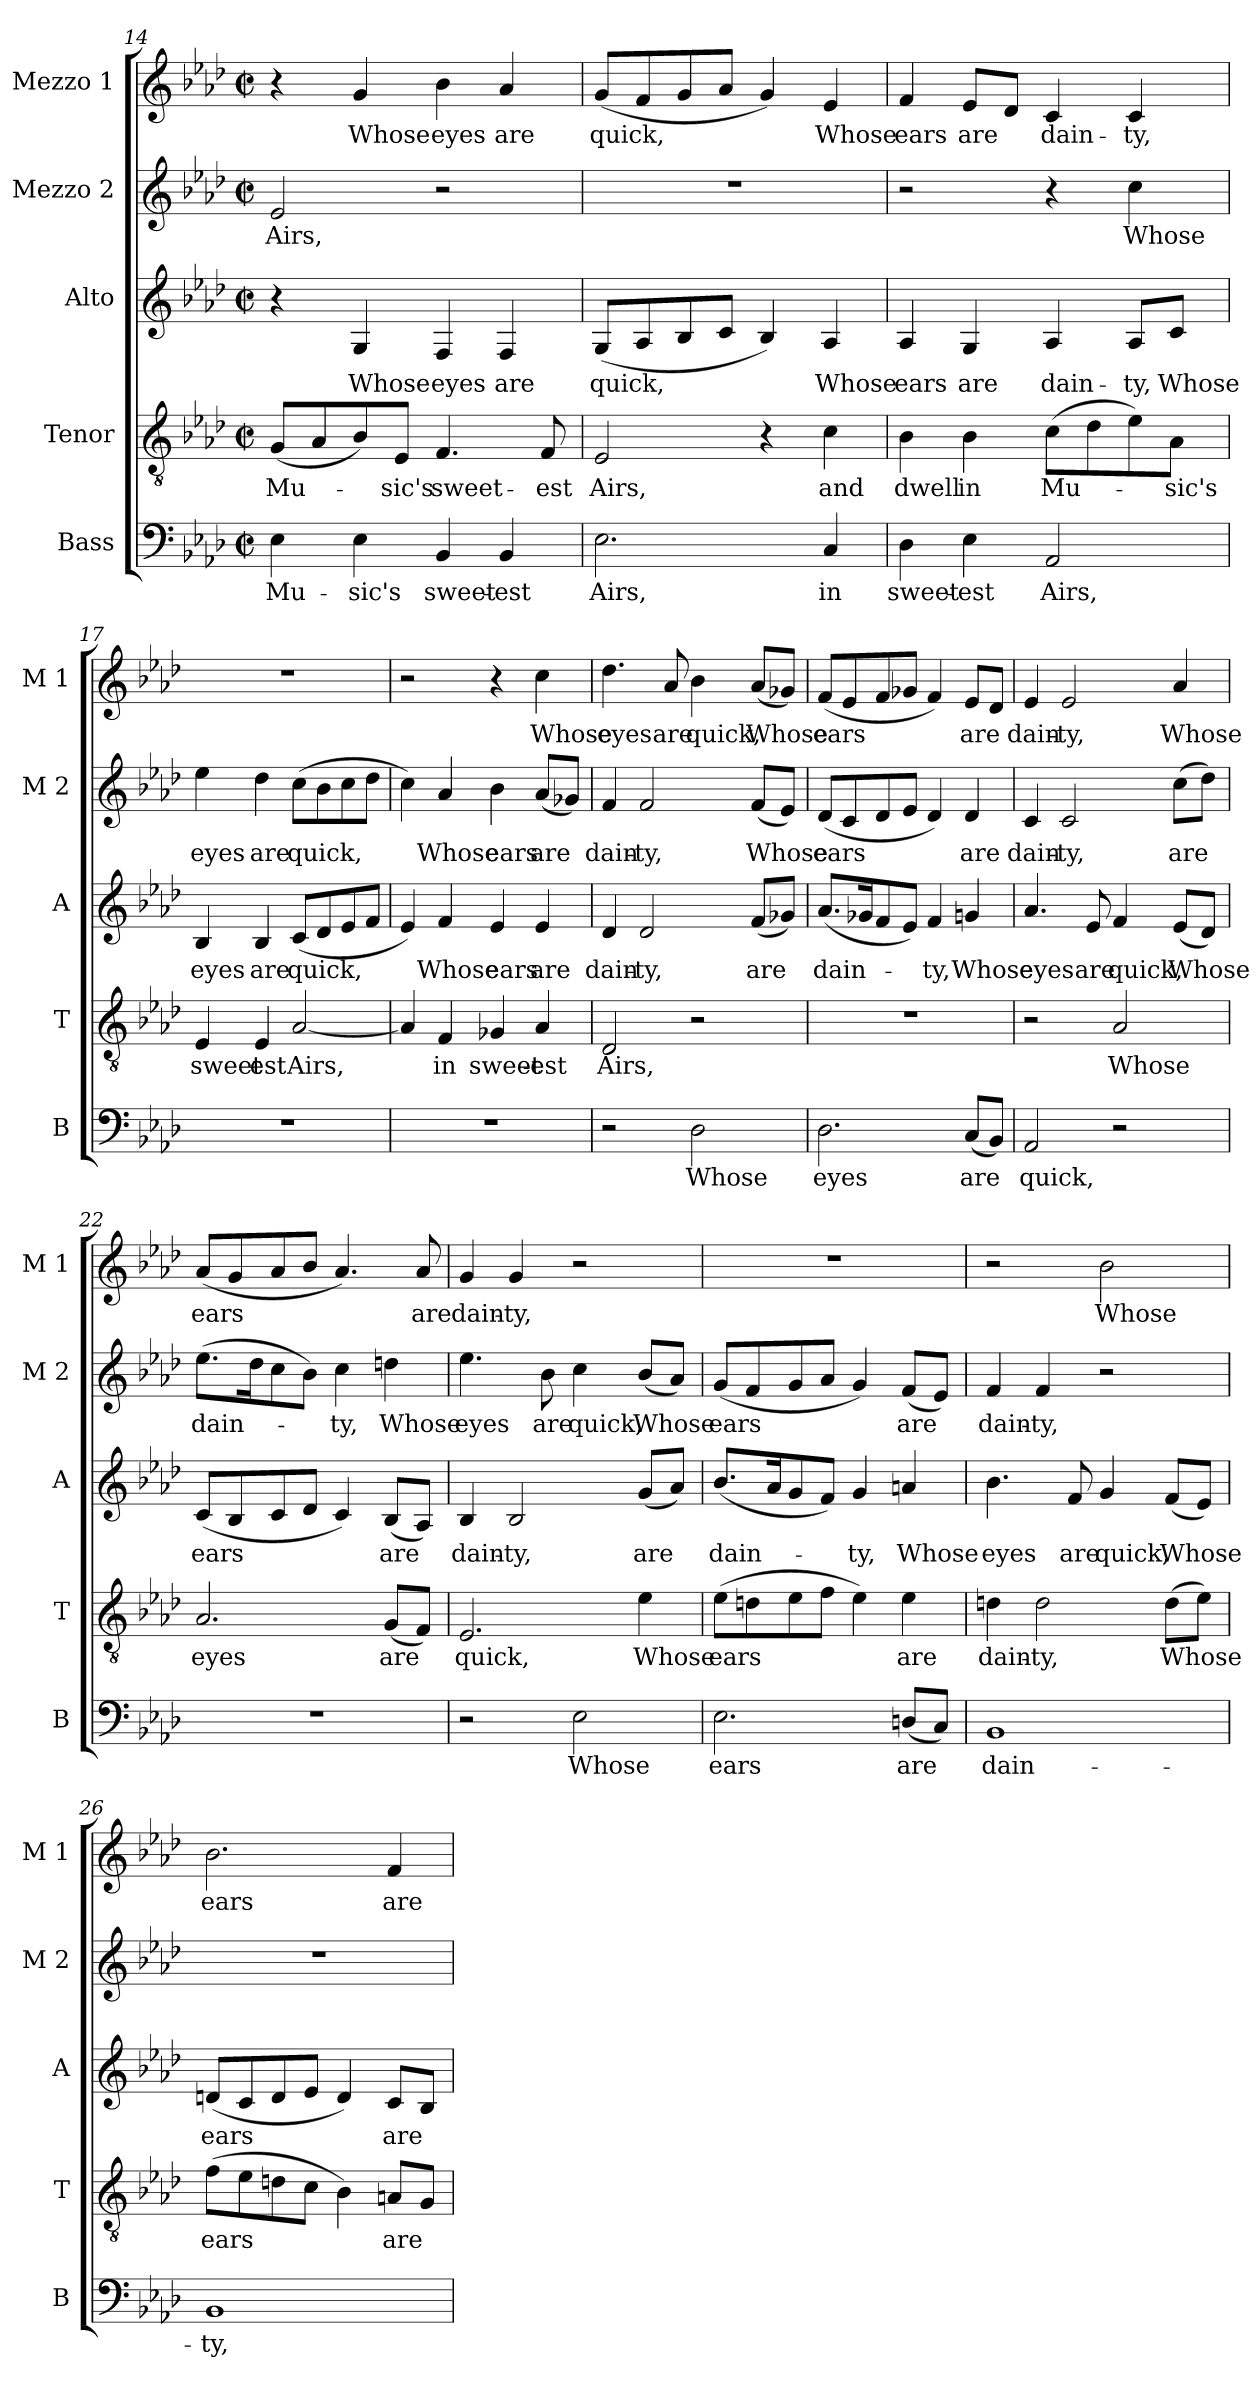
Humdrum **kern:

**kern	**text	**kern	**text	**kern	**text	**kern	**text	**kern	**text
*part5	*part5	*part4	*part4	*part3	*part3	*part2	*part2	*part1	*part1
*staff5	*staff5	*staff4	*staff4	*staff3	*staff3	*staff2	*staff2	*staff1	*staff1
*I"Bass	*	*I"Tenor	*	*I"Alto	*	*I"Mezzo 2	*	*I"Mezzo 1	*
*I'B	*	*I'T	*	*I'A	*	*I'M 2	*	*I'M 1	*
!!LO:PB:g=z
*clefF4	*	*clefGv2	*	*clefG2	*	*clefG2	*	*clefG2	*
*k[b-e-a-d-]	*	*k[b-e-a-d-]	*	*k[b-e-a-d-]	*	*k[b-e-a-d-]	*	*k[b-e-a-d-]	*
*A-:	*	*A-:	*	*A-:	*	*A-:	*	*A-:	*
*M2/2	*	*M2/2	*	*M2/2	*	*M2/2	*	*M2/2	*
*met(c|)	*	*met(c|)	*	*met(c|)	*	*met(c|)	*	*met(c|)	*
=14	=14	=14	=14	=14	=14	=14	=14	=14	=14
4E-\	Mu-	(8G/L	Mu-	4r	.	2e-/	Airs,	4r	.
.	.	8A-/	.	.	.	.	.	.	.
4E-\	-sic's	8B-/)	.	4G/	Whose	.	.	4g/	Whose
.	.	8E-/J	-sic's	.	.	.	.	.	.
4BB-/	sweet-	4.F/	sweet-	4F/	eyes	2r	.	4b-\	eyes
4BB-/	-est	.	.	4F/	are	.	.	4a-/	are
.	.	8F/	-est	.	.	.	.	.	.
=15	=15	=15	=15	=15	=15	=15	=15	=15	=15
2.E-\	Airs,	2E-/	Airs,	(8G/L	quick,	1r	.	(8g/L	quick,
.	.	.	.	8A-/	.	.	.	8f/	.
.	.	.	.	8B-/	.	.	.	8g/	.
.	.	.	.	8c/J	.	.	.	8a-/J	.
.	.	4r	.	4B-/)	.	.	.	4g/)	.
4C/	in	4c\	and	4A-/	Whose	.	.	4e-/	Whose
=16	=16	=16	=16	=16	=16	=16	=16	=16	=16
4D-\	sweet-	4B-\	dwell	4A-/	ears	2r	.	4f/	ears
4E-\	-est	4B-\	in	4G/	are	.	.	8e-/L	are
.	.	.	.	.	.	.	.	8d-/J	.
2AA-/	Airs,	(8c\L	Mu-	4A-/	dain-	4r	.	4c/	dain-
.	.	8d-\	.	.	.	.	.	.	.
.	.	8e-\)	.	8A-/L	-ty,	4cc\	Whose	4c/	-ty,
.	.	8A-\J	-sic's	8c/J	Whose	.	.	.	.
=17	=17	=17	=17	=17	=17	=17	=17	=17	=17
1r	.	4E-/	sweet-	4B-/	eyes	4ee-\	eyes	1r	.
.	.	4E-/	-est	4B-/	are	4dd-\	are	.	.
.	.	[2A-/	Airs,	(8c/L	quick,	(8cc\L	quick,	.	.
.	.	.	.	8d-/	.	8b-\	.	.	.
.	.	.	.	8e-/	.	8cc\	.	.	.
.	.	.	.	8f/J	.	8dd-\J	.	.	.
!!LO:LB:g=z
=18	=18	=18	=18	=18	=18	=18	=18	=18	=18
1r	.	4A-/]	.	4e-/)	.	4cc\)	.	2r	.
.	.	4F/	in	4f/	Whose	4a-/	Whose	.	.
.	.	4G-X/	sweet-	4e-/	ears	4b-\	ears	4r	.
.	.	4A-/	-est	4e-/	are	(8a-/L	are	4cc\	Whose
.	.	.	.	.	.	8g-X/J)	.	.	.
=19	=19	=19	=19	=19	=19	=19	=19	=19	=19
2r	.	2D-/	Airs,	4d-/	dain-	4f/	dain-	4.dd-\	eyes
.	.	.	.	2d-/	-ty,	2f/	-ty,	.	.
.	.	.	.	.	.	.	.	8a-/	are
2D-\	Whose	2r	.	.	.	.	.	4b-\	quick,
.	.	.	.	(8f/L	are	(8f/L	Whose	(8a-/L	Whose
.	.	.	.	8g-X/J)	.	8e-/J)	.	8g-X/J)	.
=20	=20	=20	=20	=20	=20	=20	=20	=20	=20
2.D-\	eyes	1r	.	(8.a-/L	dain-	(8d-/L	ears	(8f/L	ears
.	.	.	.	.	.	8c/	.	8e-/	.
.	.	.	.	16g-X/k	.	.	.	.	.
.	.	.	.	8f/	.	8d-/	.	8f/	.
.	.	.	.	8e-/J)	.	8e-/J	.	8g-X/J	.
.	.	.	.	4f/	-ty,	4d-/)	.	4f/)	.
(8C/L	are	.	.	4gn/	Whose	4d-/	are	8e-/L	are
8BB-/J)	.	.	.	.	.	.	.	8d-/J	.
=21	=21	=21	=21	=21	=21	=21	=21	=21	=21
2AA-/	quick,	2r	.	4.a-/	eyes	4c/	dain-	4e-/	dain-
.	.	.	.	.	.	2c/	-ty,	2e-/	-ty,
.	.	.	.	8e-/	are	.	.	.	.
2r	.	2A-/	Whose	4f/	quick,	.	.	.	.
.	.	.	.	(8e-/L	Whose	(8cc\L	are	4a-/	Whose
.	.	.	.	8d-/J)	.	8dd-\J)	.	.	.
!!LO:LB:g=z
=22	=22	=22	=22	=22	=22	=22	=22	=22	=22
1r	.	2.A-/	eyes	(8c/L	ears	(8.ee-\L	dain-	(8a-/L	ears
.	.	.	.	8B-/	.	.	.	8g/	.
.	.	.	.	.	.	16dd-\k	.	.	.
.	.	.	.	8c/	.	8cc\	.	8a-/	.
.	.	.	.	8d-/J	.	8b-\J)	.	8b-/J	.
.	.	.	.	4c/)	.	4cc\	-ty,	4.a-/)	.
.	.	(8G/L	are	(8B-/L	are	4ddn\	Whose	.	.
.	.	8F/J)	.	8A-/J)	.	.	.	8a-/	are
=23	=23	=23	=23	=23	=23	=23	=23	=23	=23
2r	.	2.E-/	quick,	4B-/	dain-	4.ee-\	eyes	4g/	dain-
.	.	.	.	2B-/	-ty,	.	.	4g/	-ty,
.	.	.	.	.	.	8b-\	are	.	.
2E-\	Whose	.	.	.	.	4cc\	quick,	2r	.
.	.	4e-\	Whose	(8g/L	are	(8b-/L	Whose	.	.
.	.	.	.	8a-/J)	.	8a-/J)	.	.	.
=24	=24	=24	=24	=24	=24	=24	=24	=24	=24
2.E-\	ears	(8e-\L	ears	(8.b-/L	dain-	(8g/L	ears	1r	.
.	.	8dn\	.	.	.	8f/	.	.	.
.	.	.	.	16a-/k	.	.	.	.	.
.	.	8e-\	.	8g/	.	8g/	.	.	.
.	.	8f\J	.	8f/J)	.	8a-/J	.	.	.
.	.	4e-\)	.	4g/	-ty,	4g/)	.	.	.
(8Dn/L	are	4e-\	are	4an/	Whose	(8f/L	are	.	.
8C/J)	.	.	.	.	.	8e-/J)	.	.	.
=25	=25	=25	=25	=25	=25	=25	=25	=25	=25
1BB-	dain-	4dn\	dain-	4.b-\	eyes	4f/	dain-	2r	.
.	.	2d\	-ty,	.	.	4f/	-ty,	.	.
.	.	.	.	8f/	are	.	.	.	.
.	.	.	.	4g/	quick,	2r	.	2b-\	Whose
.	.	(8d\L	Whose	(8f/L	Whose	.	.	.	.
.	.	8e-\J)	.	8e-/J)	.	.	.	.	.
!!LO:PB:g=z
=26	=26	=26	=26	=26	=26	=26	=26	=26	=26
1BB-	-ty,	(8f\L	ears	(8dn/L	ears	1r	.	2.b-\	ears
.	.	8e-\	.	8c/	.	.	.	.	.
.	.	8dn\	.	8d/	.	.	.	.	.
.	.	8c\J	.	8e-/J	.	.	.	.	.
.	.	4B-\)	.	4d/)	.	.	.	.	.
.	.	8An/L	are	8c/L	are	.	.	4f/	are
.	.	8G/J	.	8B-/J	.	.	.	.	.
=	=	=	=	=	=	=	=	=	=
*-	*-	*-	*-	*-	*-	*-	*-	*-	*-
